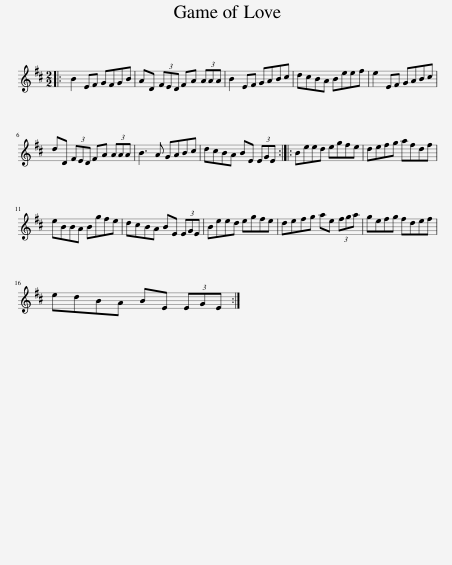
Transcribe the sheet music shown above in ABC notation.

X:1
L:1/8
M:2/2
I:linebreak $
K:D
V:1 treble
V:1
|: B2 EF GFGB | AD (3FED FA (3AAA | B2 EF GABc | dcBA Beef | e2 EF GABc |$ %5
 dD (3FED FA (3AAA | B3 A GABc | dcBA BE (3EGE :: Beed egfe | defg afdf |$ %10
 eBBA Bgfe | dcBA BE (3EGE | Beed egfe | defg ae (3fga | gefg fdef |$ %15
 edBA BE (3EGE :| %16
